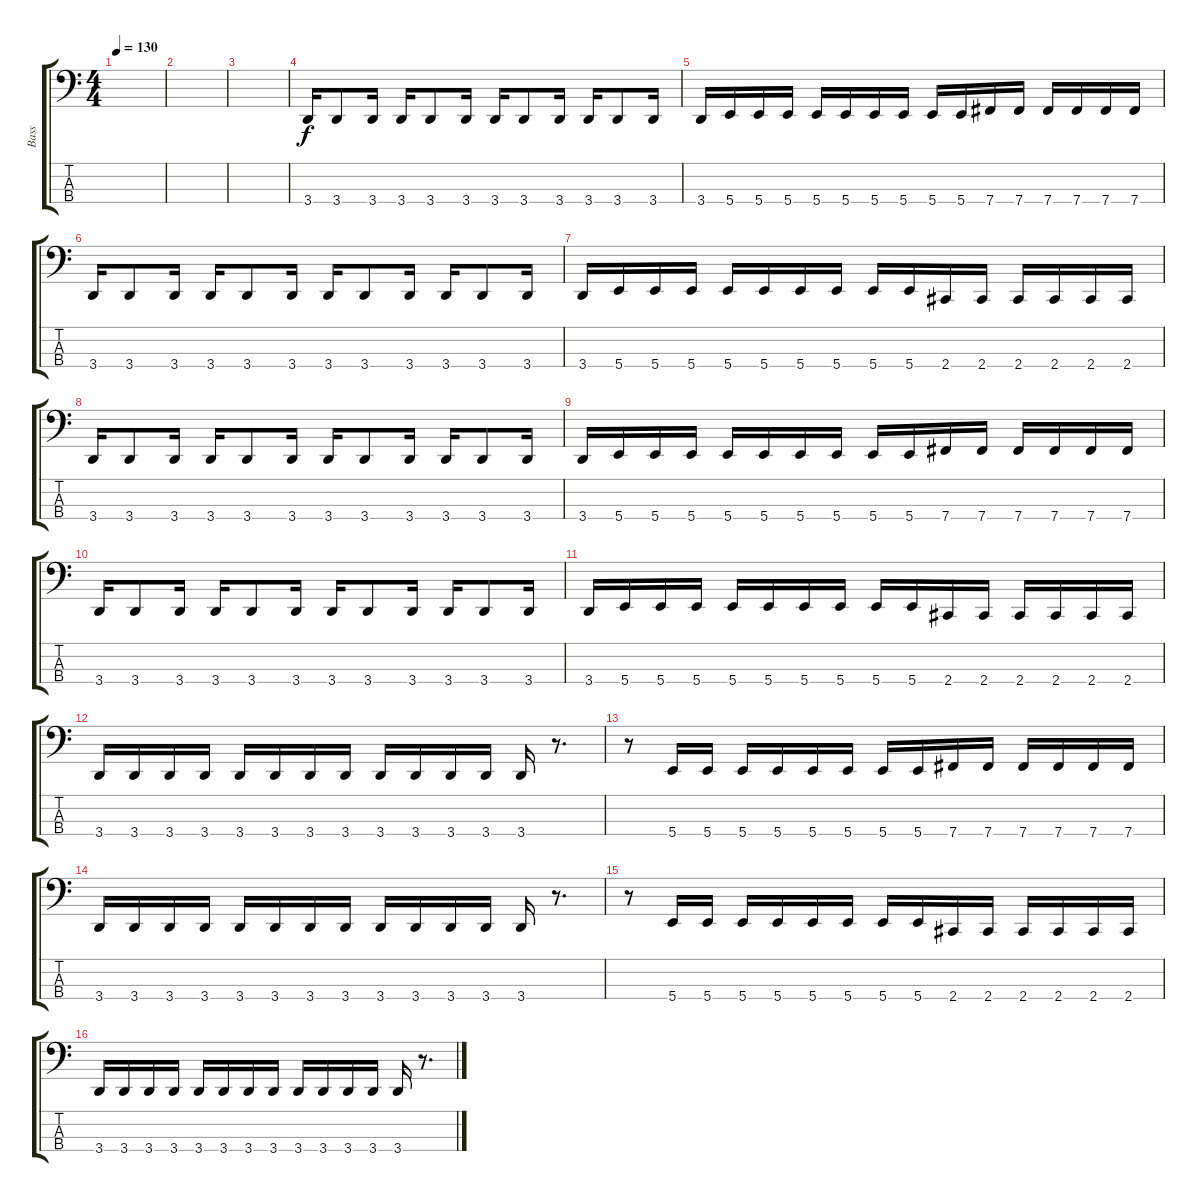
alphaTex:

\track ("Bass" "Bass") {instrument electricbasspick}
\staff {score tabs}
\tuning (E2 B1 Gb1 B0) {hide}
\ts (4 4)
\tempo 130
\clef f4
\ks c
|
|
|
3.4.16 3.4.8 3.4.16 3.4.16 3.4.8 3.4.16 3.4.16 3.4.8 3.4.16 3.4.16 3.4.8 3.4.16 |
3.4.16 5.4.16 5.4.16 5.4.16 5.4.16 5.4.16 5.4.16 5.4.16 5.4.16 5.4.16 7.4.16 7.4.16 7.4.16 7.4.16 7.4.16 7.4.16 |
3.4.16 3.4.8 3.4.16 3.4.16 3.4.8 3.4.16 3.4.16 3.4.8 3.4.16 3.4.16 3.4.8 3.4.16 |
3.4.16 5.4.16 5.4.16 5.4.16 5.4.16 5.4.16 5.4.16 5.4.16 5.4.16 5.4.16 2.4.16 2.4.16 2.4.16 2.4.16 2.4.16 2.4.16 |
3.4.16 3.4.8 3.4.16 3.4.16 3.4.8 3.4.16 3.4.16 3.4.8 3.4.16 3.4.16 3.4.8 3.4.16 |
3.4.16 5.4.16 5.4.16 5.4.16 5.4.16 5.4.16 5.4.16 5.4.16 5.4.16 5.4.16 7.4.16 7.4.16 7.4.16 7.4.16 7.4.16 7.4.16 |
3.4.16 3.4.8 3.4.16 3.4.16 3.4.8 3.4.16 3.4.16 3.4.8 3.4.16 3.4.16 3.4.8 3.4.16 |
3.4.16 5.4.16 5.4.16 5.4.16 5.4.16 5.4.16 5.4.16 5.4.16 5.4.16 5.4.16 2.4.16 2.4.16 2.4.16 2.4.16 2.4.16 2.4.16 |
3.4.16 3.4.16 3.4.16 3.4.16 3.4.16 3.4.16 3.4.16 3.4.16 3.4.16 3.4.16 3.4.16 3.4.16 3.4.16 r.8{d} |
r.8 5.4.16 5.4.16 5.4.16 5.4.16 5.4.16 5.4.16 5.4.16 5.4.16 7.4.16 7.4.16 7.4.16 7.4.16 7.4.16 7.4.16 |
3.4.16 3.4.16 3.4.16 3.4.16 3.4.16 3.4.16 3.4.16 3.4.16 3.4.16 3.4.16 3.4.16 3.4.16 3.4.16 r.8{d} |
r.8 5.4.16 5.4.16 5.4.16 5.4.16 5.4.16 5.4.16 5.4.16 5.4.16 2.4.16 2.4.16 2.4.16 2.4.16 2.4.16 2.4.16 |
3.4.16 3.4.16 3.4.16 3.4.16 3.4.16 3.4.16 3.4.16 3.4.16 3.4.16 3.4.16 3.4.16 3.4.16 3.4.16 r.8{d}
